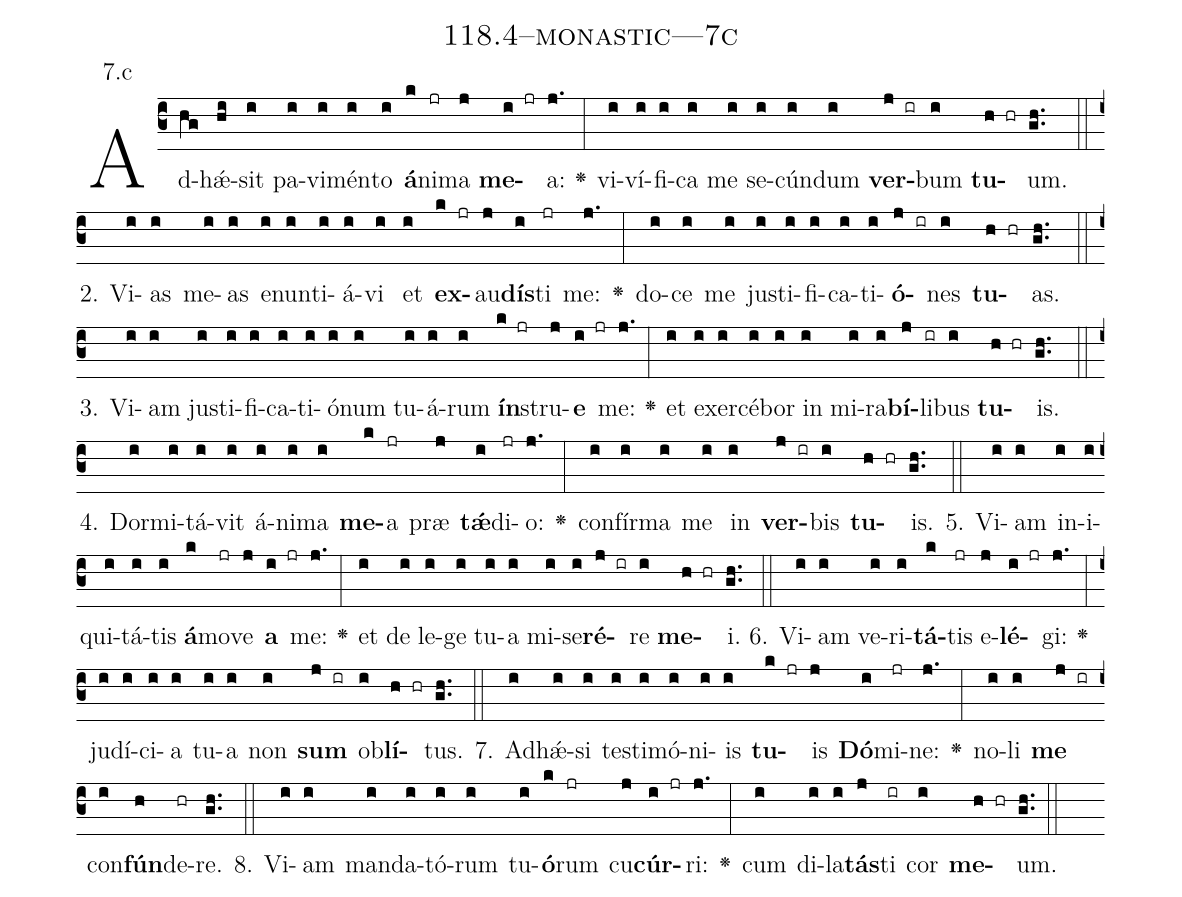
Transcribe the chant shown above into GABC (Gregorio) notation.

name: 118.4--monastic---7c;
annotation: 7.c;
%%
(c3)Ad(hg)hǽ(hi)sit(i) pa(i)vi(i)mén(i)to(i) <b>á</b>(k)ni(jr)ma(j) <b>me</b>(i jr)a:(j.) <v>\greheightstar</v>(:) vi(i)ví(i)fi(i)ca(i) me(i) se(i)cún(i)dum(i) <b>ver</b>(j ir)bum(i) <b>tu</b>(h hr)um.(gh..) (::)
2. Vi(i)as(i) me(i)as(i) e(i)nun(i)ti(i)á(i)vi(i) et(i) <b>ex</b>(k jr)au(j)<b>dís</b>(i)ti(jr) me:(j.) <v>\greheightstar</v>(:) do(i)ce(i) me(i) jus(i)ti(i)fi(i)ca(i)ti(i)<b>ó</b>(j ir)nes(i) <b>tu</b>(h hr)as.(gh..) (::)
3. Vi(i)am(i) jus(i)ti(i)fi(i)ca(i)ti(i)ó(i)num(i) tu(i)á(i)rum(i) <b>ín</b>(k jr)stru(j)<b>e</b>(i jr) me:(j.) <v>\greheightstar</v>(:) et(i) ex(i)er(i)cé(i)bor(i) in(i) mi(i)ra(i)<b>bí</b>(j)li(ir)bus(i) <b>tu</b>(h hr)is.(gh..) (::)
4. Dor(i)mi(i)tá(i)vit(i) á(i)ni(i)ma(i) <b>me</b>(k)a(jr) præ(j) <b>tǽ</b>(i)di(jr)o:(j.) <v>\greheightstar</v>(:) con(i)fír(i)ma(i) me(i) in(i) <b>ver</b>(j ir)bis(i) <b>tu</b>(h hr)is.(gh..) (::)
5. Vi(i)am(i) in(i)i(i)qui(i)tá(i)tis(i) <b>á</b>(k)mo(jr)ve(j) <b>a</b>(i jr) me:(j.) <v>\greheightstar</v>(:) et(i) de(i) le(i)ge(i) tu(i)a(i) mi(i)se(i)<b>ré</b>(j ir)re(i) <b>me</b>(h hr)i.(gh..) (::)
6. Vi(i)am(i) ve(i)ri(i)<b>tá</b>(k)tis(jr) e(j)<b>lé</b>(i jr)gi:(j.) <v>\greheightstar</v>(:) ju(i)dí(i)ci(i)a(i) tu(i)a(i) non(i) <b>sum</b>(j ir) ob(i)<b>lí</b>(h hr)tus.(gh..) (::)
7. Ad(i)hǽ(i)si(i) tes(i)ti(i)mó(i)ni(i)is(i) <b>tu</b>(k jr)is(j) <b>Dó</b>(i)mi(jr)ne:(j.) <v>\greheightstar</v>(:) no(i)li(i) <b>me</b>(j ir) con(i)<b>fún</b>(h)de(hr)re.(gh..) (::)
8. Vi(i)am(i) man(i)da(i)tó(i)rum(i) tu(i)<b>ó</b>(k)rum(jr) cu(j)<b>cúr</b>(i jr)ri:(j.) <v>\greheightstar</v>(:) cum(i) di(i)la(i)<b>tás</b>(j)ti(ir) cor(i) <b>me</b>(h hr)um.(gh..) (::)
